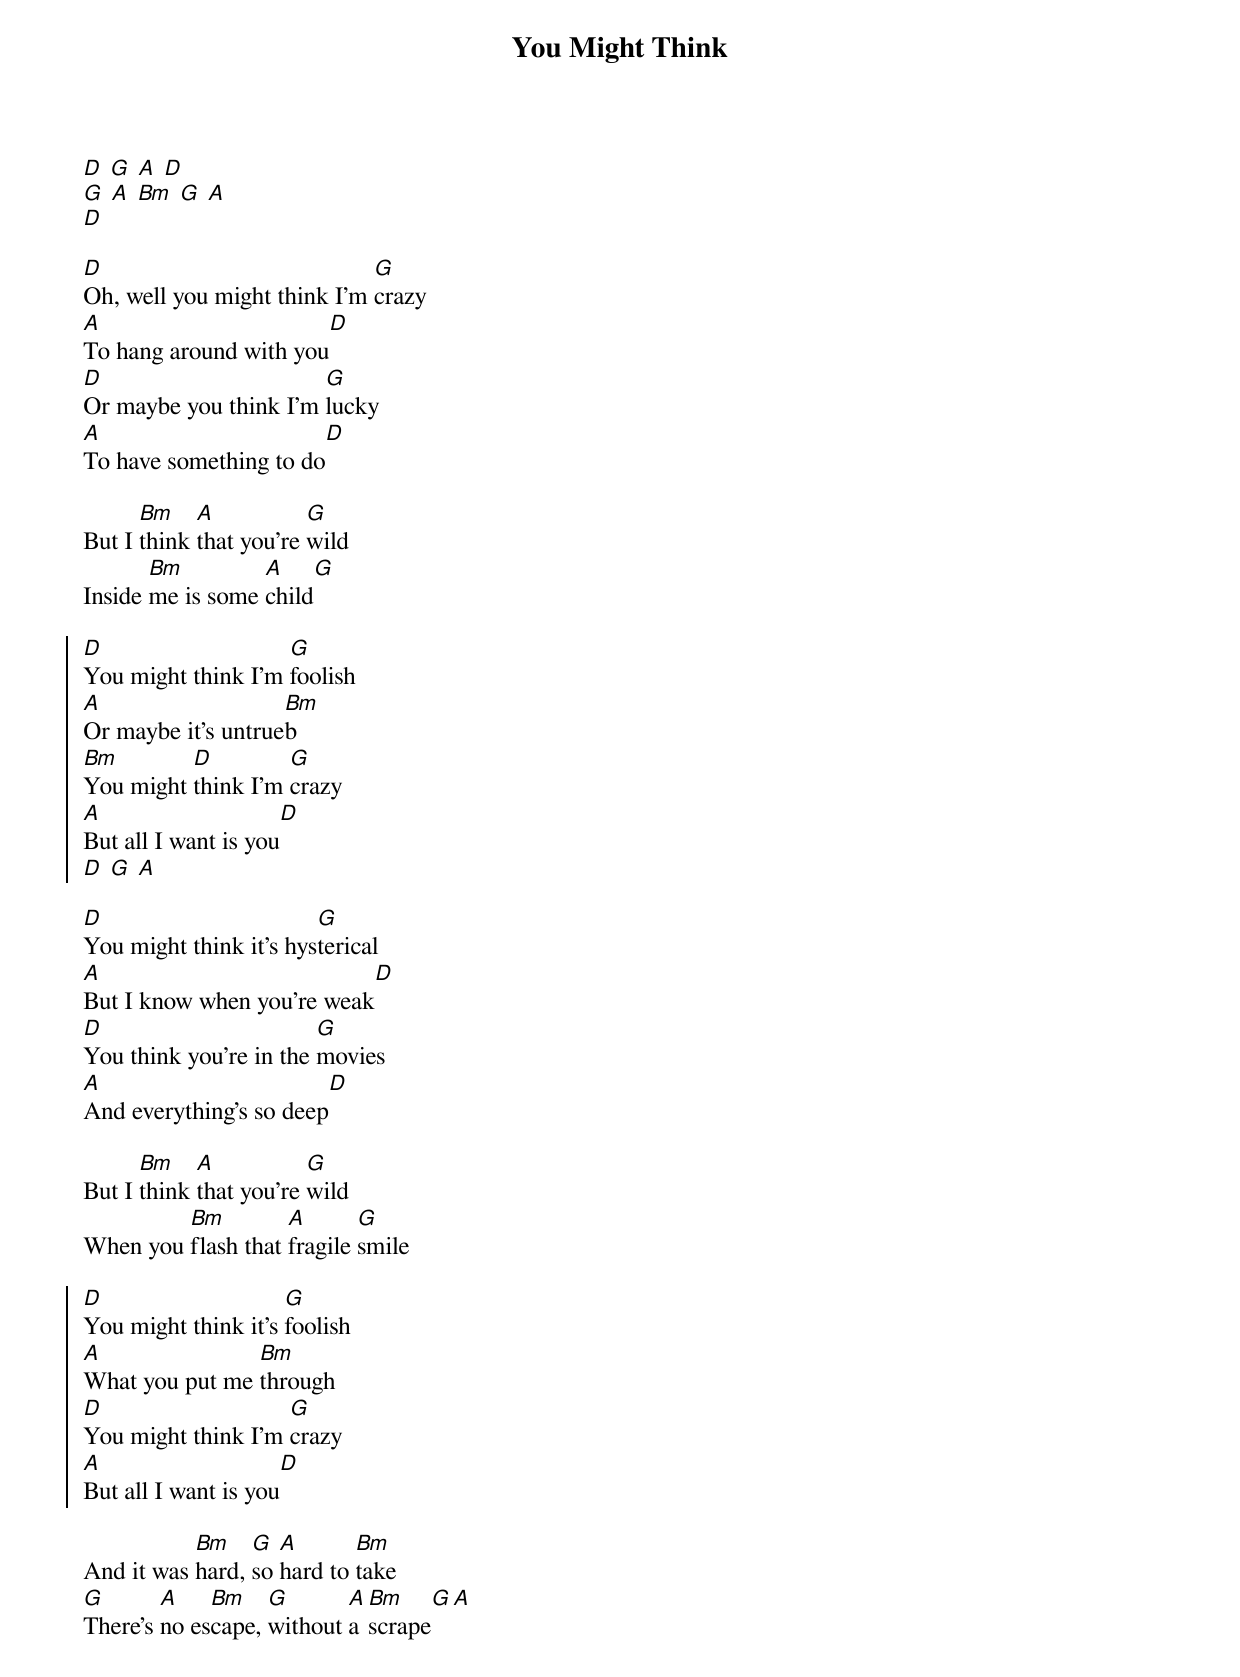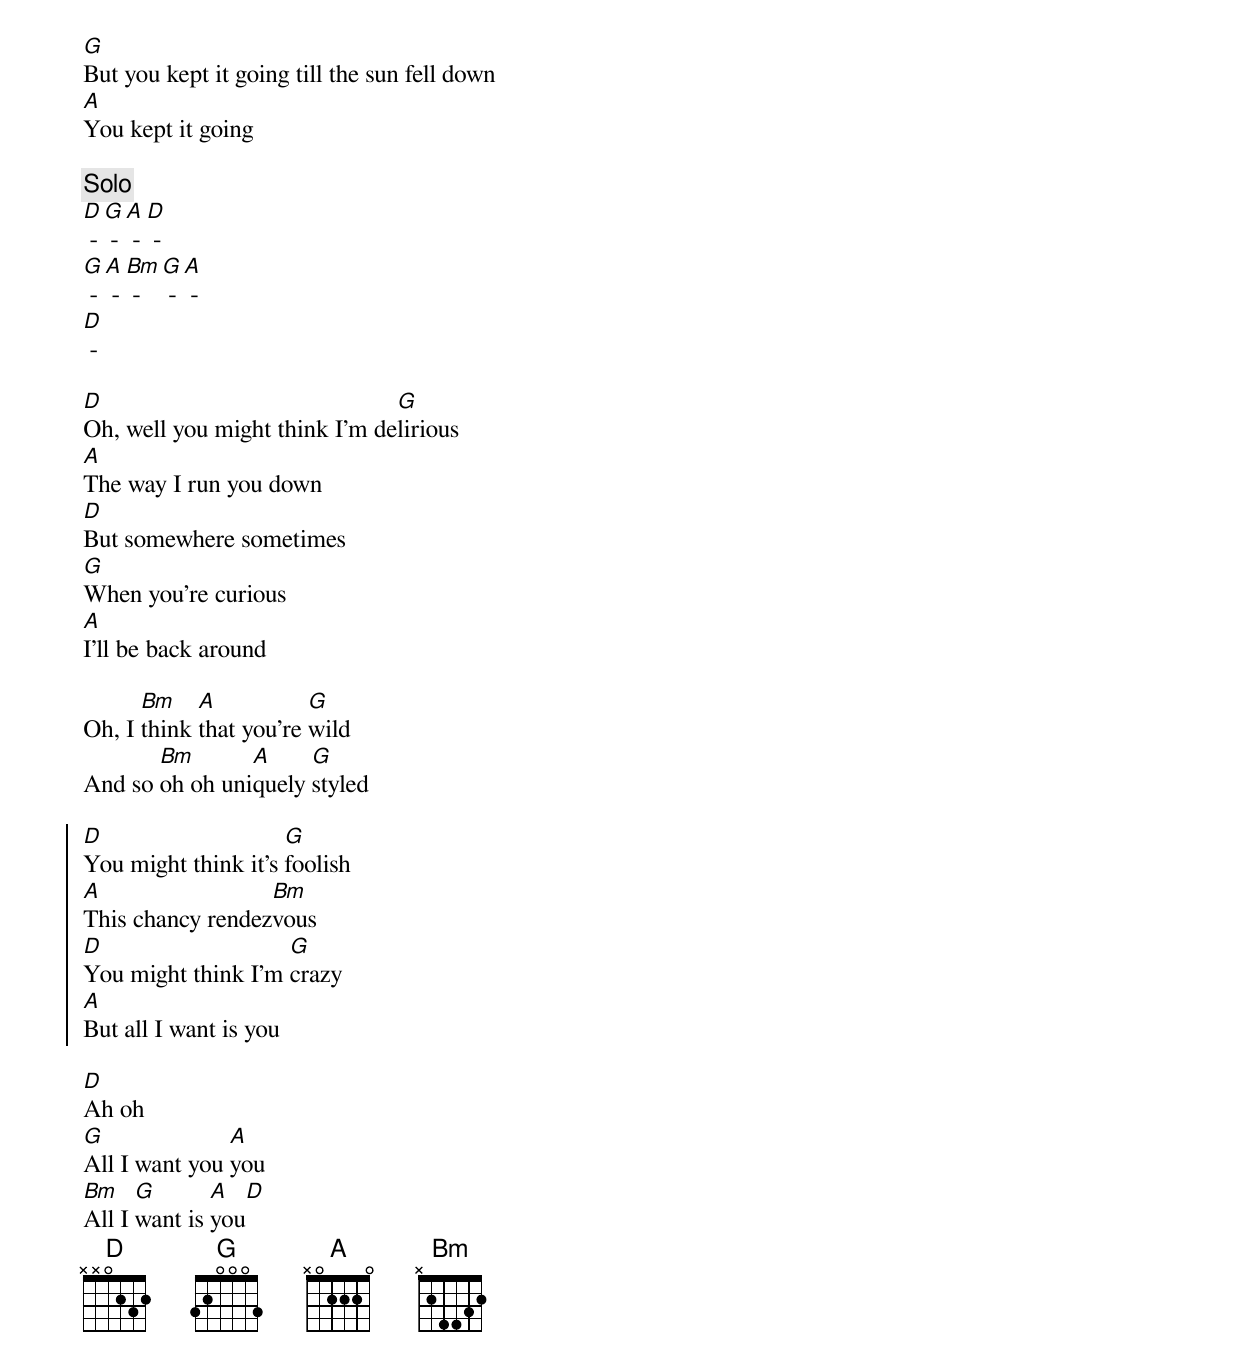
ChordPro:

{t: You Might Think}
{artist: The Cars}
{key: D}

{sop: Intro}
[D] [G] [A] [D]
[G] [A] [Bm] [G] [A]
[D]
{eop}

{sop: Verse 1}
[D]Oh, well you might think I'm [G]crazy
[A]To hang around with you[D]
[D]Or maybe you think I'm [G]lucky
[A]To have something to do[D]
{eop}

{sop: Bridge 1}
But I [Bm]think [A]that you're [G]wild
Inside [Bm]me is some [A]child[G]
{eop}

{soc}
[D]You might think I'm [G]foolish
[A]Or maybe it's untrue[Bm]b
[Bm]You might [D]think I'm [G]crazy
[A]But all I want is you[D]
[D] [G] [A]
{eoc}

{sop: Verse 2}
[D]You might think it's hys[G]terical
[A]But I know when you're weak[D]
[D]You think you're in the [G]movies
[A]And everything's so deep[D]
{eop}

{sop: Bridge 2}
But I [Bm]think [A]that you're [G]wild
When you [Bm]flash that [A]fragile [G]smile
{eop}

{soc}
[D]You might think it's [G]foolish
[A]What you put me [Bm]through
[D]You might think I'm [G]crazy
[A]But all I want is you[D]
{eoc}

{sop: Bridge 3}
And it was [Bm]hard, [G]so [A]hard to [Bm]take
[G]There's [A]no es[Bm]cape, [G]without [A]a [Bm]scrape[G][A]
[G]But you kept it going till the sun fell down
[A]You kept it going
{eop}

{c:Solo}
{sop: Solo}
[D] - [G] - [A] - [D] -
[G] - [A] - [Bm] - [G] - [A] -
[D] -
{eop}

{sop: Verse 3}
[D]Oh, well you might think I'm de[G]lirious
[A]The way I run you down
[D]But somewhere sometimes
[G]When you're curious
[A]I'll be back around
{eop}

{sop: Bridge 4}
Oh, I [Bm]think [A]that you're [G]wild
And so [Bm]oh oh uni[A]quely [G]styled
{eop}

{soc}
[D]You might think it's [G]foolish
[A]This chancy rendez[Bm]vous
[D]You might think I'm [G]crazy
[A]But all I want is you
{eoc}

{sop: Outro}
[D]Ah oh
[G]All I want you [A]you
[Bm]All I [G]want is [A]you[D]
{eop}
